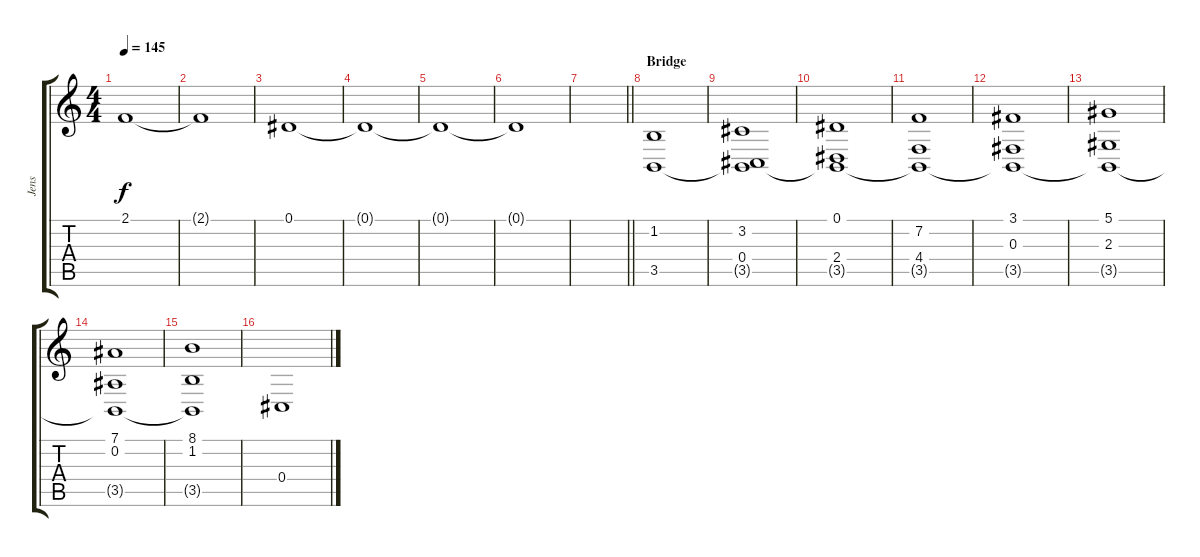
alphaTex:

\track ("Jens" "Jens") {instrument stringensemble1}
\staff {score tabs}
\tuning (Eb4 Bb3 Gb3 Db3 Ab2 Eb2) {hide}
\ts (4 4)
\tempo 145
\clef g2
\ks c
2.1.1{dy f} |
2.1{t}.1 |
0.1.1 |
0.1{t}.1 |
0.1{t}.1 |
0.1{t}.1 |
\barLineRight lightlight
|
\section ("" "Bridge")
(1.2 3.5).1 |
(3.2 0.4 3.5{t}).1 |
(0.1 2.4 3.5{t}).1 |
(7.2 4.4 3.5{t}).1 |
(3.1 0.3 3.5{t}).1 |
(5.1 2.3 3.5{t}).1 |
(7.1 0.2 3.5{t}).1 |
(8.1 1.2 3.5{t}).1 |
0.4.1
